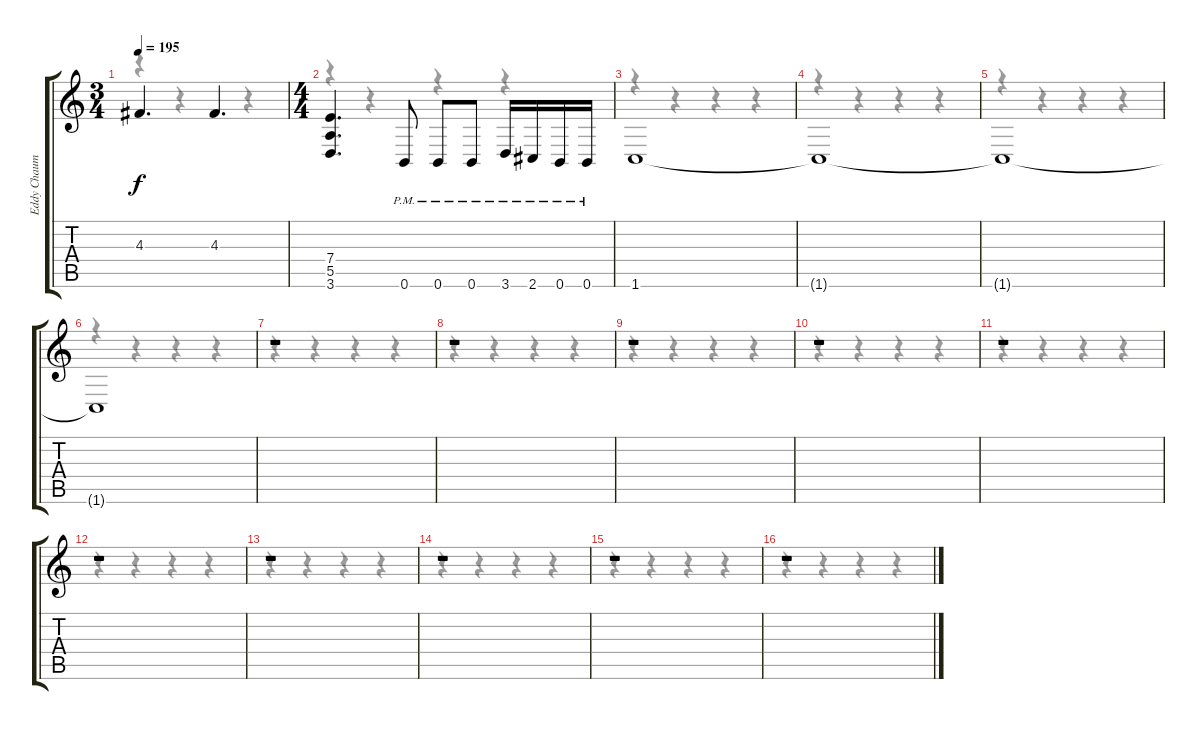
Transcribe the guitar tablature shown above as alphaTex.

\track ("Eddy Chaumulot (Rythm)" "Eddy Chaum") {instrument distortionguitar}
\staff {score tabs}
\tuning (B3 Gb3 D3 A2 E2 B1) {hide}
\voice
\ts (3 4)
\tempo 195
\clef g2
\ks c
4.3.4{d dy f} 4.3.4{d} |
\ts (4 4)
(7.4 5.5 3.6).4{d} 0.6{pm}.8 0.6{pm}.8 0.6{pm}.8 3.6{pm}.16 2.6{pm}.16 0.6{pm}.16 0.6{pm}.16 |
1.6.1 |
1.6{t}.1 |
1.6{t}.1 |
1.6{t}.1 |
r.1 |
r.1 |
r.1 |
r.1 |
r.1 |
r.1 |
r.1 |
r.1 |
r.1 |
r.1
\voice
\clef g2
\ottava regular
\simile none
\ks c
r.4{dy f} r.4 r.4 |
r.4 r.4 r.4 r.4 |
r.4 r.4 r.4 r.4 |
r.4 r.4 r.4 r.4 |
r.4 r.4 r.4 r.4 |
r.4 r.4 r.4 r.4 |
r.4 r.4 r.4 r.4 |
r.4 r.4 r.4 r.4 |
r.4 r.4 r.4 r.4 |
r.4 r.4 r.4 r.4 |
r.4 r.4 r.4 r.4 |
r.4 r.4 r.4 r.4 |
r.4 r.4 r.4 r.4 |
r.4 r.4 r.4 r.4 |
r.4 r.4 r.4 r.4 |
r.4 r.4 r.4 r.4
